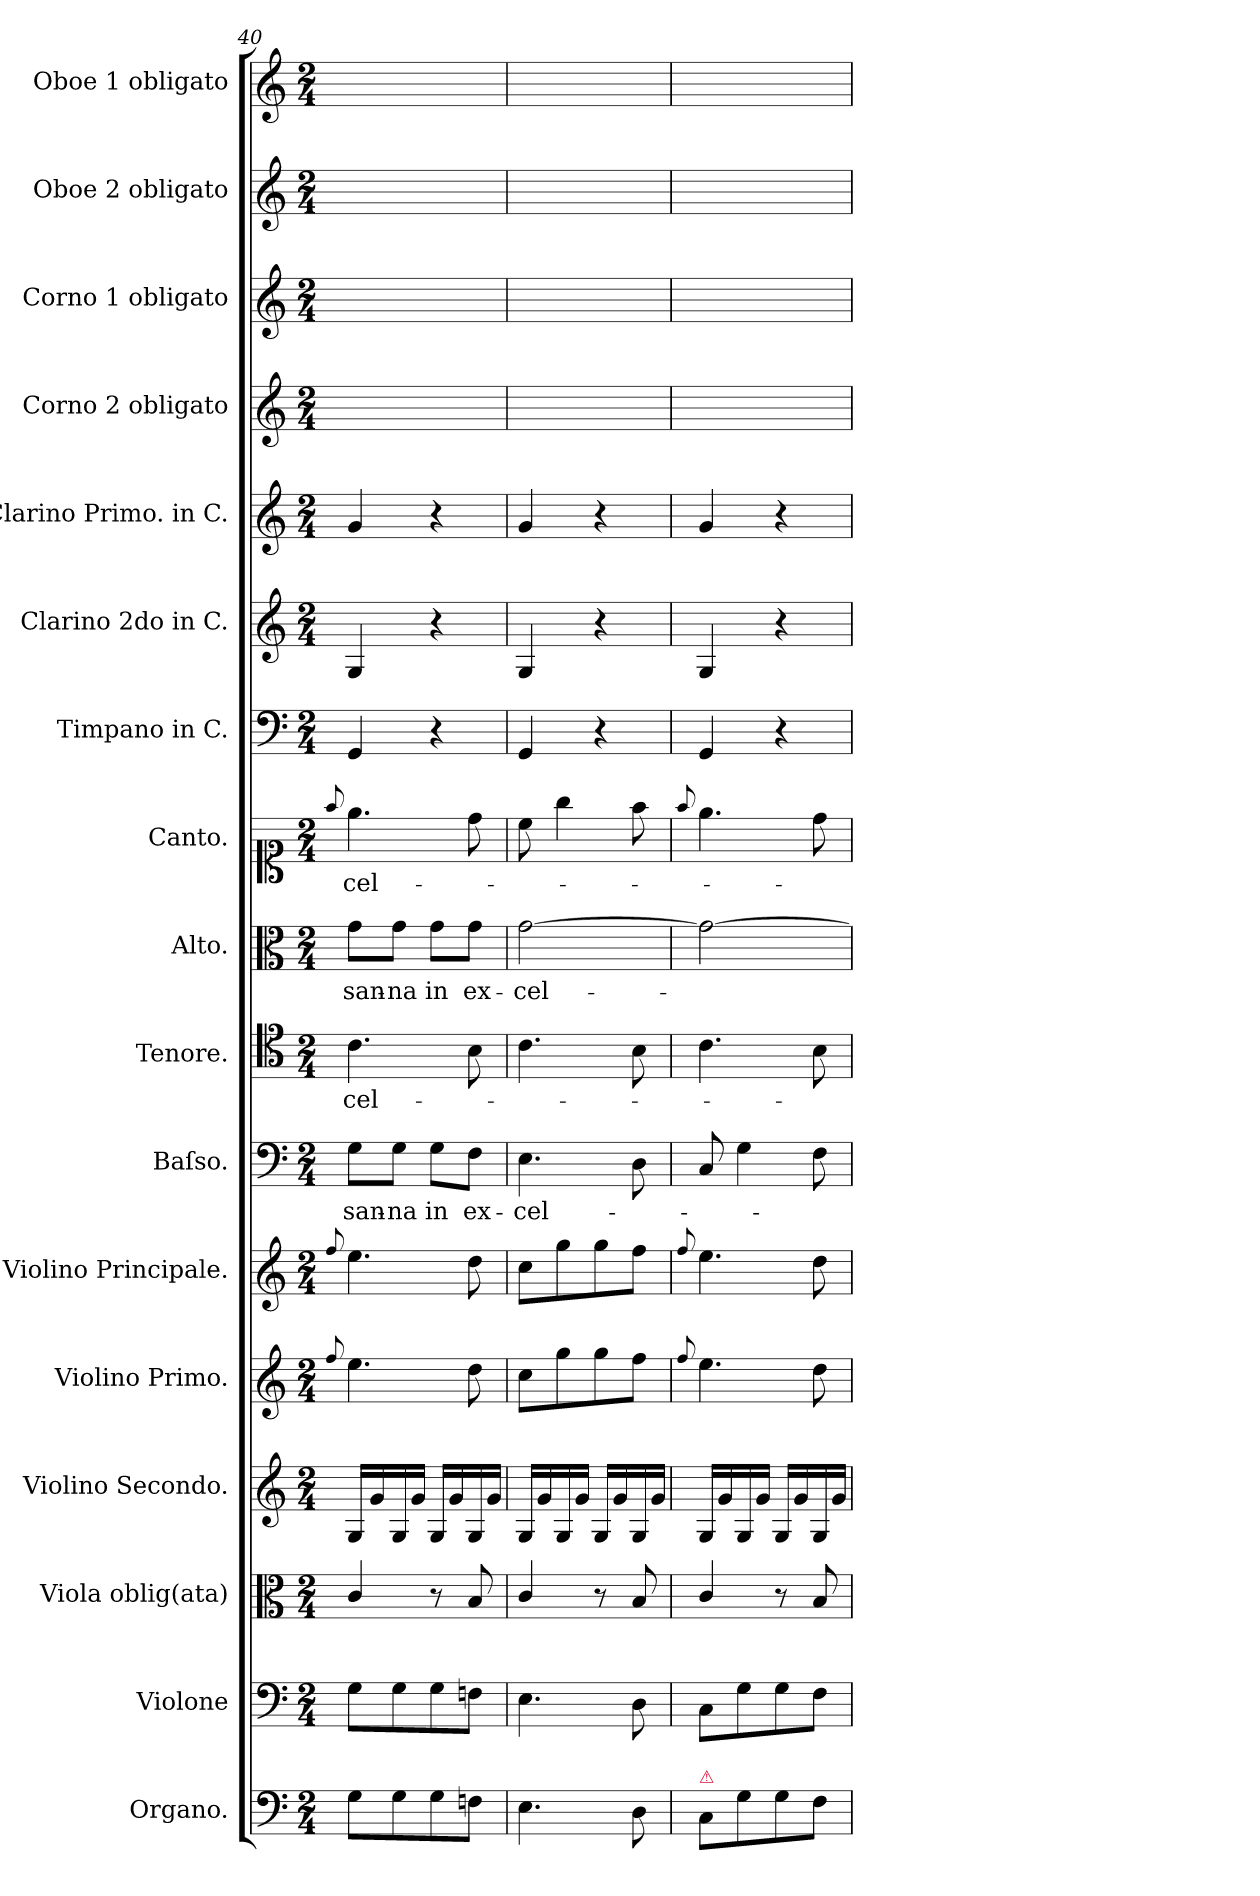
**kern	**kern	**kern	**kern	**kern	**kern	**kern	**text	**kern	**text	**kern	**text	**kern	**text	**kern	**kern	**kern	**kern	**kern	**kern	**kern
*part17	*part16	*part15	*part14	*part13	*part12	*part11	*part11	*part10	*part10	*part9	*part9	*part8	*part8	*part7	*part6	*part5	*part4	*part3	*part2	*part1
*staff17	*staff16	*staff15	*staff14	*staff13	*staff12	*staff11	*staff11	*staff10	*staff10	*staff9	*staff9	*staff8	*staff8	*staff7	*staff6	*staff5	*staff4	*staff3	*staff2	*staff1
*I"Organo.	*I"Violone	*I"Viola oblig(ata)	*I"Violino Secondo.	*I"Violino Primo.	*I"Violino Principale.	*I"Baſso.	*	*I"Tenore.	*	*I"Alto.	*	*I"Canto.	*	*I"Timpano in C.	*I"Clarino 2do in C.	*I"Clarino Primo. in C.	*I"Corno 2 obligato	*I"Corno 1 obligato	*I"Oboe 2 obligato	*I"Oboe 1 obligato
*I'Org.	*I'Vlne	*I'Vla.	*	*I'Vn I	*I'Vln. Princ.	*I'B.	*	*I'T.	*	*I'A.	*	*I'C.	*	*I'Timp.	*I'Clno 2 in C.	*I'Clno 1 in C	*I'[C. 2 obl.]	*I'[C. 1 obl.]	*I'[Ob. 2]	*I'[Ob. 1]
*clefF4	*clefF4	*clefC3	*clefG2	*clefG2	*clefG2	*clefF4	*	*clefC4	*	*clefC3	*	*clefC1	*	*clefF4	*clefG2	*clefG2	*clefG2	*clefG2	*clefG2	*clefG2
*k[]	*k[]	*k[]	*k[]	*k[]	*k[]	*k[]	*	*k[]	*	*k[]	*	*k[]	*	*k[]	*k[]	*k[]	*k[]	*k[]	*k[]	*k[]
*M2/4	*M2/4	*M2/4	*M2/4	*M2/4	*M2/4	*M2/4	*	*M2/4	*	*M2/4	*	*M2/4	*	*M2/4	*M2/4	*M2/4	*M2/4	*M2/4	*M2/4	*M2/4
=40	=40	=40	=40	=40	=40	=40	=40	=40	=40	=40	=40	=40	=40	=40	=40	=40	=40	=40	=40	=40
.	.	.	.	8qqff/	8qqff/	.	.	.	.	.	.	8qqff/	.	.	.	.	.	.	.	.
8G\L	8G\L	4c/	16G/LL	4.ee\	4.ee\	8G\L	-san-	4.c\	-cel-	8g\L	-san-	4.ee\	-cel-	4GG/	4G/	4g/	2ryy	2ryy	2ryy	2ryy
.	.	.	16g/	.	.	.	.	.	.	.	.	.	.	.	.	.	.	.	.	.
8G\	8G\	.	16G/	.	.	8G\J	-na	.	.	8g\J	-na	.	.	.	.	.	.	.	.	.
.	.	.	16g/JJ	.	.	.	.	.	.	.	.	.	.	.	.	.	.	.	.	.
8G\	8G\	8r	16G/LL	.	.	8G\L	in	.	.	8g\L	in	.	.	4r	4r	4r	.	.	.	.
.	.	.	16g/	.	.	.	.	.	.	.	.	.	.	.	.	.	.	.	.	.
8Fn\J	8Fn\J	8B/	16G/	8dd\	8dd\	8F\J	ex-	8B\	.	8g\J	ex-	8dd\	.	.	.	.	.	.	.	.
.	.	.	16g/JJ	.	.	.	.	.	.	.	.	.	.	.	.	.	.	.	.	.
=41	=41	=41	=41	=41	=41	=41	=41	=41	=41	=41	=41	=41	=41	=41	=41	=41	=41	=41	=41	=41
4.E\	4.E\	4c/	16G/LL	8cc\L	8cc\L	4.E\	-cel-	4.c\	.	[<2g\	-cel-	8cc\	.	4GG/	4G/	4g/	2ryy	2ryy	2ryy	2ryy
.	.	.	16g/	.	.	.	.	.	.	.	.	.	.	.	.	.	.	.	.	.
.	.	.	16G/	8gg\	8gg\	.	.	.	.	.	.	4gg\	.	.	.	.	.	.	.	.
.	.	.	16g/JJ	.	.	.	.	.	.	.	.	.	.	.	.	.	.	.	.	.
.	.	8r	16G/LL	8gg\	8gg\	.	.	.	.	.	.	.	.	4r	4r	4r	.	.	.	.
.	.	.	16g/	.	.	.	.	.	.	.	.	.	.	.	.	.	.	.	.	.
8D\	8D\	8B/	16G/	8ff\J	8ff\J	8D\	.	8B\	.	.	.	8ff\	.	.	.	.	.	.	.	.
.	.	.	16g/JJ	.	.	.	.	.	.	.	.	.	.	.	.	.	.	.	.	.
=42	=42	=42	=42	=42	=42	=42	=42	=42	=42	=42	=42	=42	=42	=42	=42	=42	=42	=42	=42	=42
.	.	.	.	8qqff/	8qqff/	.	.	.	.	.	.	8qqff/	.	.	.	.	.	.	.	.
!LO:TX:a:color=crimson:t=⚠	!	!	!	!	!	!	!	!	!	!	!	!	!	!	!	!	!	!	!	!
8C/L	8C\L	4c/	16G/LL	4.ee\	4.ee\	8C/	.	4.c\	.	2g\_<	.	4.ee\	.	4GG/	4G/	4g/	2ryy	2ryy	2ryy	2ryy
.	.	.	16g/	.	.	.	.	.	.	.	.	.	.	.	.	.	.	.	.	.
8G\	8G\	.	16G/	.	.	4G\	.	.	.	.	.	.	.	.	.	.	.	.	.	.
.	.	.	16g/JJ	.	.	.	.	.	.	.	.	.	.	.	.	.	.	.	.	.
8G\	8G\	8r	16G/LL	.	.	.	.	.	.	.	.	.	.	4r	4r	4r	.	.	.	.
.	.	.	16g/	.	.	.	.	.	.	.	.	.	.	.	.	.	.	.	.	.
8F\J	8F\J	8B/	16G/	8dd\	8dd\	8F\	.	8B\	.	.	.	8dd\	.	.	.	.	.	.	.	.
.	.	.	16g/JJ	.	.	.	.	.	.	.	.	.	.	.	.	.	.	.	.	.
=	=	=	=	=	=	=	=	=	=	=	=	=	=	=	=	=	=	=	=	=
*-	*-	*-	*-	*-	*-	*-	*-	*-	*-	*-	*-	*-	*-	*-	*-	*-	*-	*-	*-	*-
